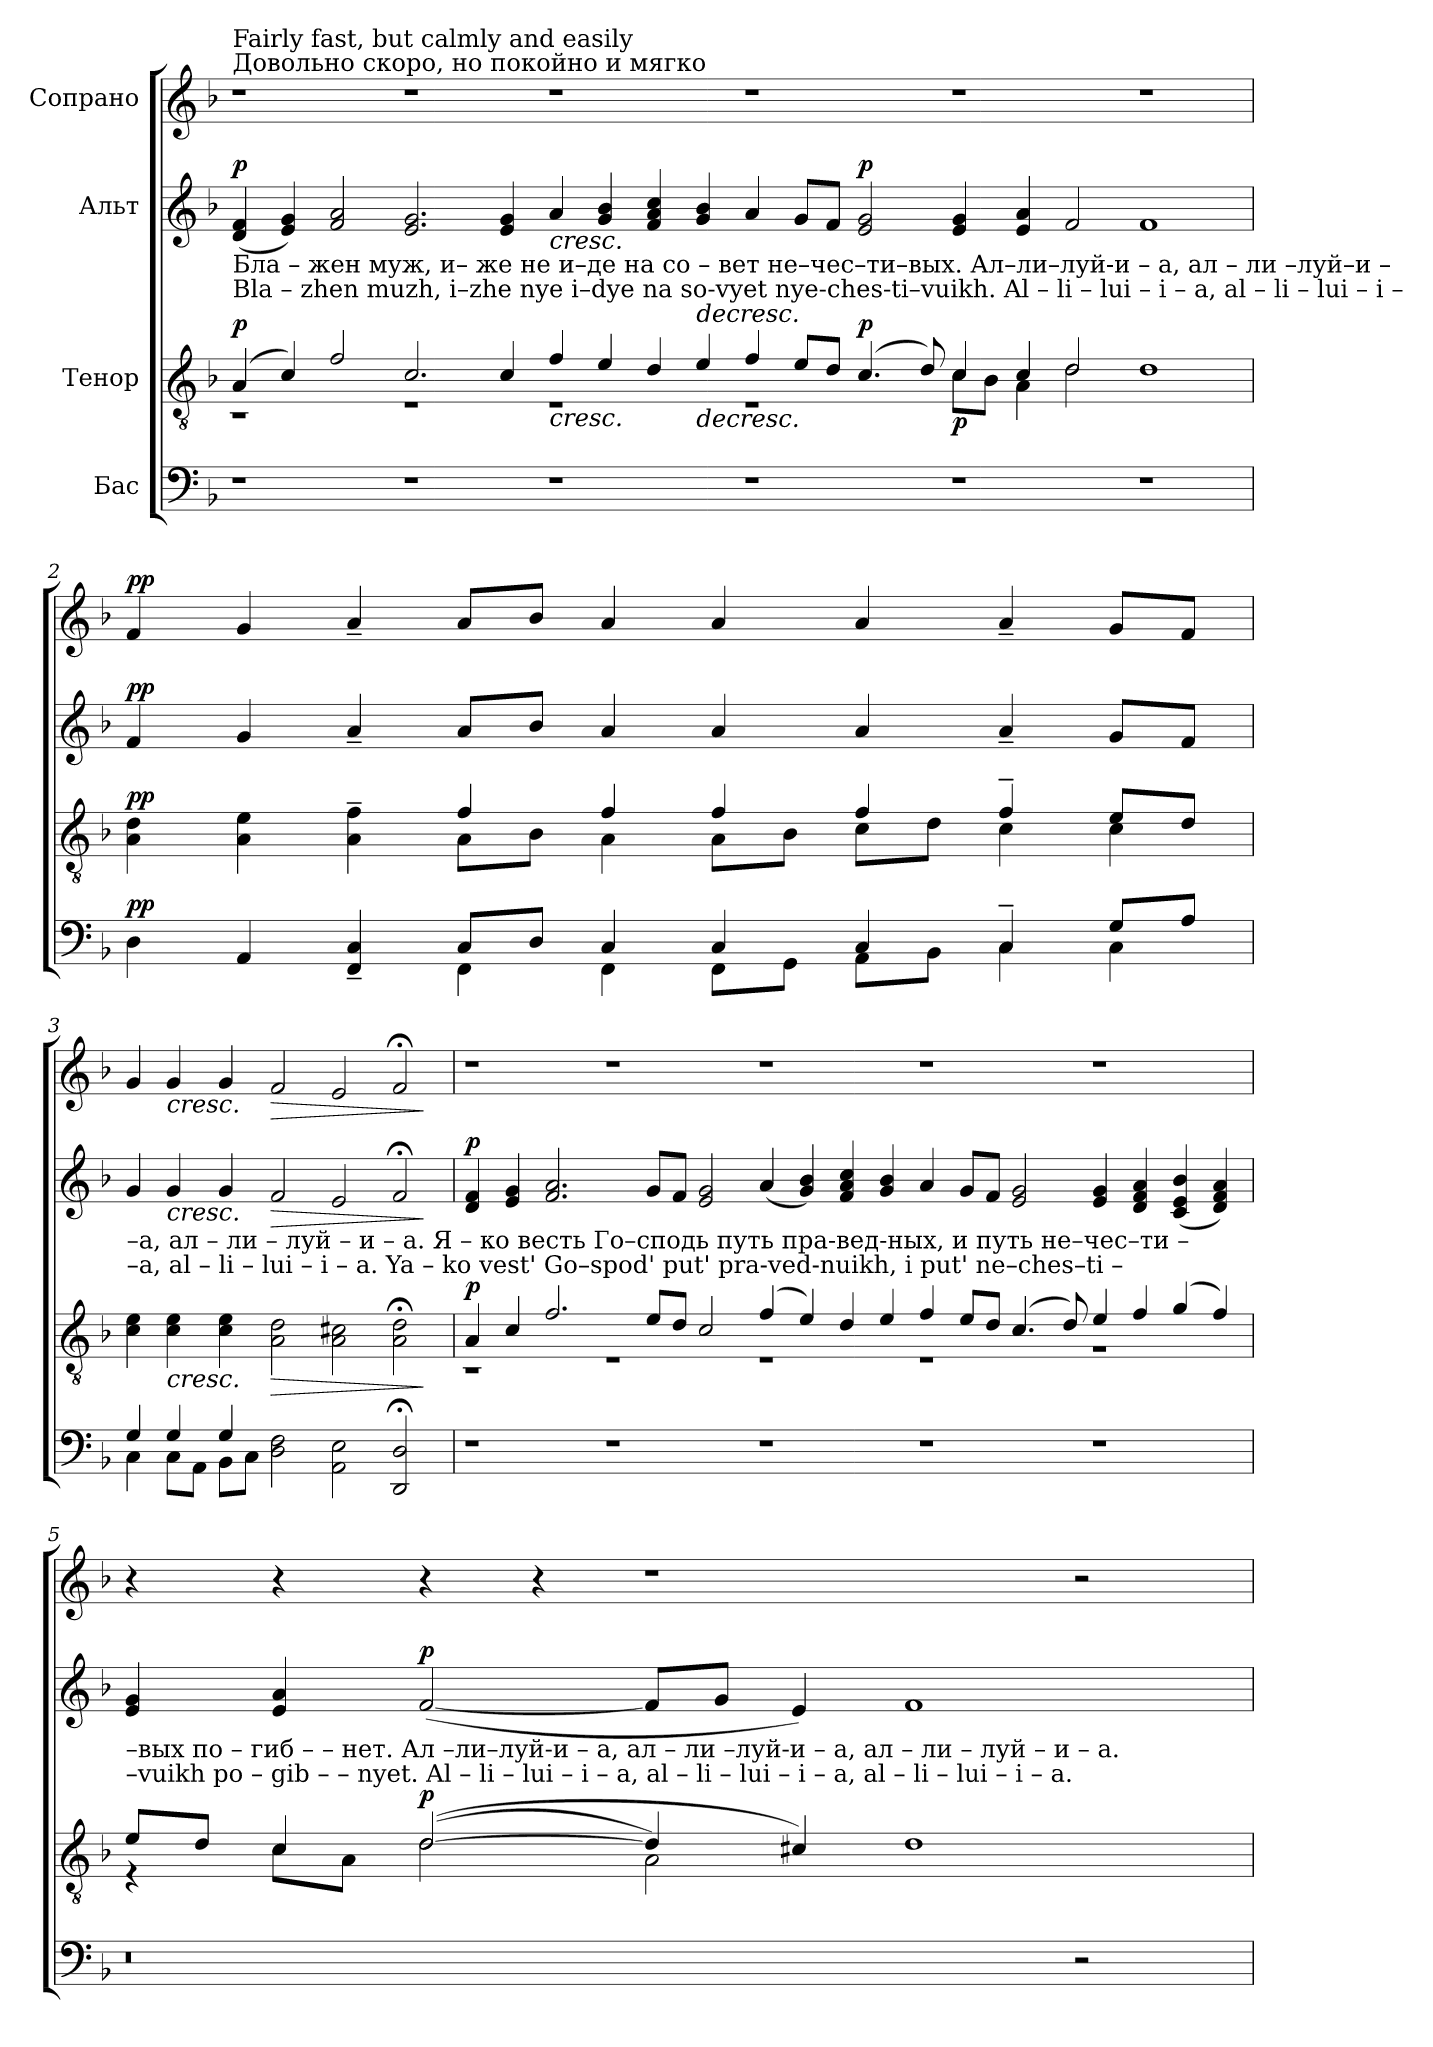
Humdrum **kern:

**kern	**dynam	**kern	**dynam	**kern	**dynam	**kern	**dynam
*part4	*part4	*part3	*part3	*part2	*part2	*part1	*part1
*staff4	*staff4	*staff3	*staff3	*staff2	*staff2	*staff1	*staff1
*I"Бас	*	*I"Тенор	*	*I"Альт	*	*I"Сопрано	*
*clefF4	*	*clefGv2	*	*clefG2	*	*clefG2	*
*k[b-]	*	*k[b-]	*	*k[b-]	*	*k[b-]	*
=1	=1	=1	=1	=1	=1	=1	=1
*	*	*^	*	*	*	*	*
!	!	!	!	!	!	!	!LO:TX:a:t=Довольно скоро, но покойно и мягко	!
!	!	!	!	!	!	!	!LO:TX:a:t=Fairly fast, but calmly and easily	!
!	!	!	!	!	!LO:TX:b:t=Бла – жен муж, и– же не  и–де  на  со – вет        не–чес–ти–вых.    Ал–ли–луй-и  – а,    ал – ли –луй–и  –	!	!	!
!	!	!	!	!	!LO:TX:b:t=Bla – zhen muzh, i–zhe nye i–dye na  so-vyet        nye-ches-ti–vuikh.  Al  – li  – lui – i  – a,    al  –  li   –  lui – i  –	!	!	!
!	!	!	!	!LO:DY:a	!	!LO:DY:a	!	!
1r	.	(4A/	1r	p	(4d/ 4f/	p	1r	.
.	.	4c/)	.	.	4e/ 4g/)	.	.	.
.	.	2f/	.	.	2f/ 2a/	.	.	.
1r	.	2.c/	1r	.	2.e/ 2.g/	.	1r	.
.	.	4c/	.	.	4e/ 4g/	.	.	.
!	!	!	!	!LO:HP:b	!	!LO:HP:b	!	!
1r	.	4f/	1r	<	4a/	<	1r	.
.	.	4e/	.	.	4g/ 4b-/	.	.	.
.	.	4d/	.	.	4f/ 4a/ 4cc/	.	.	.
!	!	!	!	!LO:HP:b	!	!LO:HP:b	!	!
.	.	4e/	.	>	4g/ 4b-/	>	.	.
1r	.	4f/	1r	.	4a/	.	1r	.
.	.	8e/L	.	.	8g/L	.	.	.
.	.	8d/J	.	.	8f/J	.	.	.
!	!	!	!	!LO:DY:a	!	!LO:DY:a	!	!
.	.	(4.c/	.	p	2e/ 2g/	p	.	.
.	.	8d/)	.	.	.	.	.	.
!	!	!	!	!LO:DY:b	!	!	!	!
1r	.	4c/	8c\L	p	4e/ 4g/	.	1r	.
.	.	.	8B-\J	.	.	.	.	.
.	.	4c/	4A\	.	4e/ 4a/	.	.	.
.	.	2d/	2d\	.	2f/	.	.	.
1r	.	1d	1ryy	.	1f	.	1r	.
=2	=2	=2	=2	=2	=2	=2	=2	=2
*^	*	*	*	*	*	*	*	*
!	!	!LO:DY:a	!	!	!LO:DY:a	!	!LO:DY:a	!	!LO:DY:a
4D\	4ryy	pp	4A\ 4d\	4ryy	pp	4f/	pp	4f/	pp
4AA/	4ryy	.	4A\ 4e\	4ryy	.	4g/	.	4g/	.
4FF/~ 4C/~	4ryy	.	4A\~ 4f\~	4ryy	.	4a~/	.	4a~/	.
8C/L	4FF\	.	4f/	8A\L	.	8a/L	.	8a/L	.
8D/J	.	.	.	8B-\J	.	8b-/J	.	8b-/J	.
4C/	4FF\	.	4f/	4A\	.	4a/	.	4a/	.
4C/	8FF\L	.	4f/	8A\L	.	4a/	.	4a/	.
.	8GG\J	.	.	8B-\J	.	.	.	.	.
4C/	8AA\L	.	4f/	8c\L	.	4a/	.	4a/	.
.	8BB-\J	.	.	8d\J	.	.	.	.	.
4C~/	4C\	.	4f~/	4c\	.	4a~/	.	4a~/	.
8G/L	4C\	.	8e/L	4c\	.	8g/L	.	8g/L	.
8A/J	.	.	8d/J	.	.	8f/J	.	8f/J	.
!!LO:LB:g=z
=3	=3	=3	=3	=3	=3	=3	=3	=3	=3
!	!	!	!	!	!	!LO:TX:b:t=–а,     ал – ли – луй  –  и   –    а.          Я – ко   весть        Го–сподь  путь  пра-вед-ных, и      путь     не–чес–ти –	!	!	!
!	!	!	!	!	!	!LO:TX:b:t=–a,      al  –  li   – lui    –   i    –    a.         Ya – ko  vest'           Go–spod'   put'    pra-ved-nuikh, i       put'       ne–ches–ti  –	!	!	!
4G/	4C\	.	4c\ 4e\	4ryy	.	4g/	.	4g/	.
!	!	!	!	!	!LO:HP:b	!	!LO:HP:b	!	!LO:HP:b
4G/	8C\L	.	4c\ 4e\	0ryy	<	4g/	<	4g/	<
.	8AA\J	.	.	.	.	.	.	.	.
4G/	8BB-\L	.	4c\ 4e\	.	.	4g/	.	4g/	.
.	8C\J	.	.	.	.	.	.	.	.
!	!	!	!	!	!LO:HP:b	!	!LO:HP:b	!	!LO:HP:b
2D\ 2F\	2ryy	.	2A\ 2d\	.	>	2f/	>	2f/	>
2AA\ 2E\	1ryy	.	2A\ 2c#X\	.	.	2e/	.	2e/	.
2DD/;< 2D/;<	.	.	2A\;< 2d\;<	.	.	2f;</	.	2f;</	.
*v	*v	*	*	*	*	*	*	*	*
*	*	*v	*v	*	*	*	*	*
.	.	.	[ ]	.	[ ]	.	[ ]
=4	=4	=4	=4	=4	=4	=4	=4
*	*	*^	*	*	*	*	*
!	!	!	!	!LO:DY:a	!	!LO:DY:a	!	!
1r	.	4A/	1r	p	4d/ 4f/	p	1r	.
.	.	4c/	.	.	4e/ 4g/	.	.	.
.	.	2.f/	.	.	2.f/ 2.a/	.	.	.
1r	.	.	1r	.	.	.	1r	.
.	.	8e/L	.	.	8g/L	.	.	.
.	.	8d/J	.	.	8f/J	.	.	.
.	.	2c/	.	.	2e/ 2g/	.	.	.
1r	.	(4f/	1r	.	(4a/	.	1r	.
.	.	4e/)	.	.	4g/ 4b-/)	.	.	.
.	.	4d/	.	.	4f/ 4a/ 4cc/	.	.	.
.	.	4e/	.	.	4g/ 4b-/	.	.	.
1r	.	4f/	1r	.	4a/	.	1r	.
.	.	8e/L	.	.	8g/L	.	.	.
.	.	8d/J	.	.	8f/J	.	.	.
.	.	(4.c/	.	.	2e/ 2g/	.	.	.
.	.	8d/)	.	.	.	.	.	.
1r	.	4e/	1r	.	4e/ 4g/	.	1r	.
.	.	4f/	.	.	4d/ 4f/ 4a/	.	.	.
.	.	(4g/	.	.	(4c/ 4e/ 4b-/	.	.	.
.	.	4f/)	.	.	4d/ 4f/ 4a/)	.	.	.
*	*	*v	*v	*	*	*	*	*
.	.	.	[ ]	.	[ ]	.	.
!!LO:LB:g=z
=5	=5	=5	=5	=5	=5	=5	=5
*	*	*^	*	*	*	*	*
!	!	!	!	!	!LO:TX:b:t=–вых   по – гиб       –       –       нет.                 Ал –ли–луй-и   –  а,   ал   – ли  –луй-и  –  а,    ал   –  ли – луй – и  –   а.	!	!	!
!	!	!	!	!	!LO:TX:b:t=–vuikh  po – gib        –       –       nyet.                Al –  li – lui –  i    –  a,    al   –  li    – lui – i   –  a,    al    –   li   –  lui   –  i   –   a.	!	!	!
0r	.	8e/L	4r	.	4e/ 4g/	.	4r	.
.	.	8d/J	.	.	.	.	.	.
.	.	4c/	8c\L	.	4e/ 4a/	.	4r	.
.	.	.	8A\J	.	.	.	.	.
!	!	!	!	!LO:DY:a	!	!LO:DY:a	!	!
.	.	(([2d/	2d\	p	([2f/	p	4r	.
.	.	.	.	.	.	.	4r	.
.	.	4d/]	2A\)	.	8f/L]	.	1r	.
.	.	.	.	.	8g/J	.	.	.
.	.	4c#X/)	.	.	4e/)	.	.	.
.	.	1d	2ryy	.	1f	.	.	.
2r	.	.	2ryy	.	.	.	2r	.
*	*	*v	*v	*	*	*	*	*
=	=	=	=	=	=	=	=
*-	*-	*-	*-	*-	*-	*-	*-
